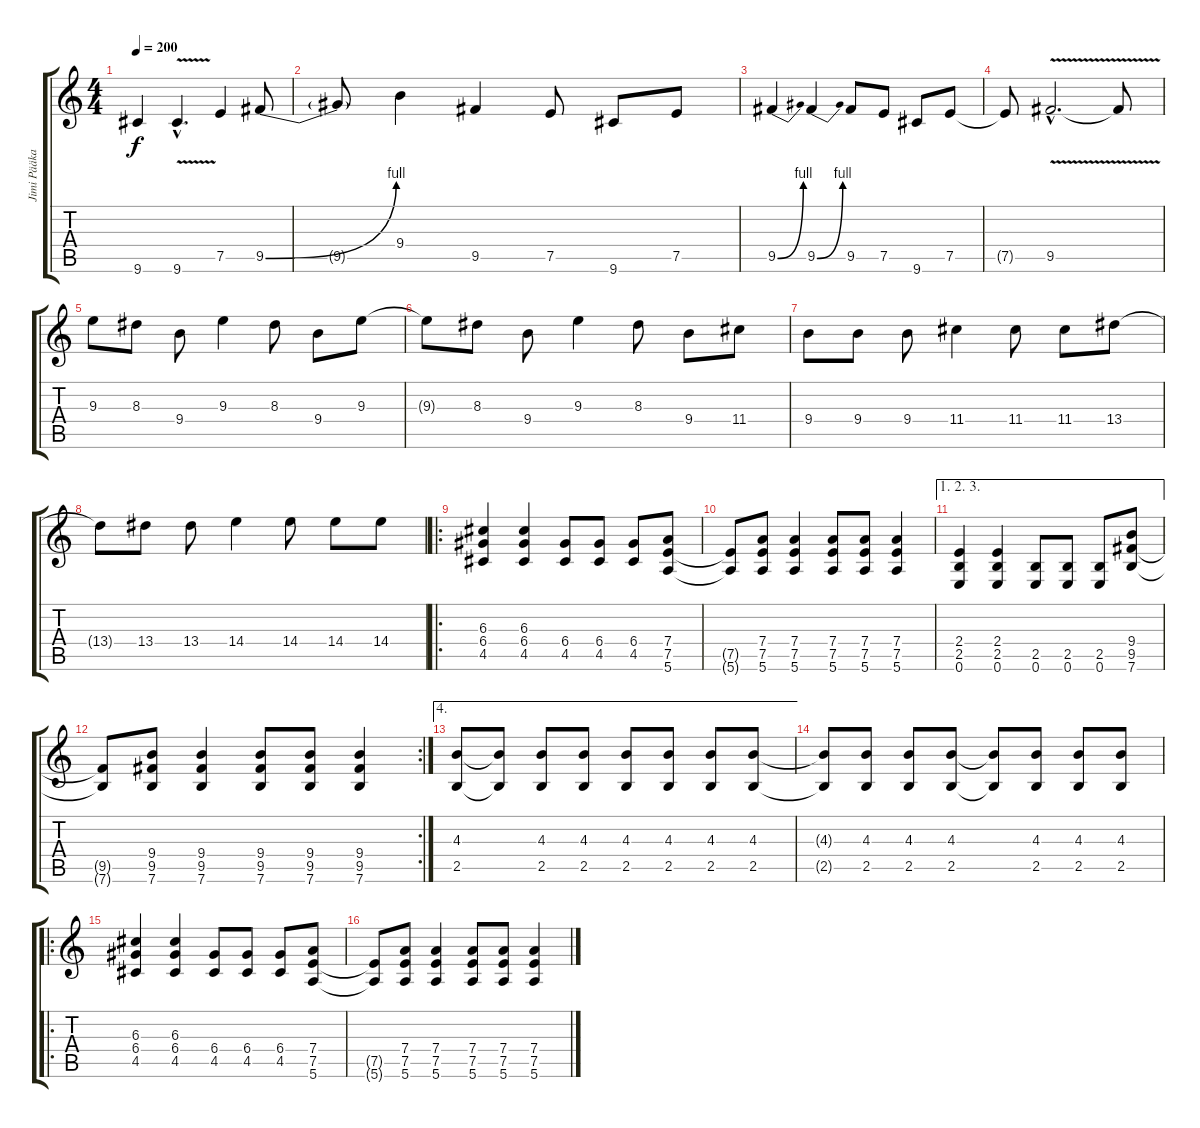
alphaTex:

\track ("Jimi Pääkallo" "Jimi Pääka") {instrument overdrivenguitar}
\staff {score tabs}
\tuning (E4 B3 G3 D3 A2 E2) {hide}
\ts (4 4)
\tempo 200
\clef g2
\ks c
9.6.4{dy f volume 16} 9.6{v hac}.4{d} 7.5.4 9.5{be (bend 0 0 60 4)}.8 |
9.5{t}.8 9.4.4 9.5.4 7.5.8 9.6.8 7.5.8 |
9.5{be (bend 0 0 60 4)}.4 9.5{be (bend 0 0 60 4)}.4 9.5.8 7.5.8 9.6.8 7.5.8 |
7.5{t}.8 9.5{v hac}.2{d} 9.5{t}.8 |
9.3.8 8.3.8 9.4.8 9.3.4 8.3.8 9.4.8 9.3.8 |
9.3{t}.8 8.3.8 9.4.8 9.3.4 8.3.8 9.4.8 11.4.8 |
9.4.8 9.4.8 9.4.8 11.4.4 11.4.8 11.4.8 13.4.8 |
13.4{t}.8 13.4.8 13.4.8 14.4.4 14.4.8 14.4.8 14.4.8 |
\ro
(6.3 6.4 4.5).4{volume 13 instrument overdrivenguitar} (6.3 6.4 4.5).4 (6.4 4.5).8 (6.4 4.5).8 (6.4 4.5).8 (7.4 7.5 5.6).8 |
(7.5{t} 5.6{t}).8 (7.4 7.5 5.6).8 (7.4 7.5 5.6).4 (7.4 7.5 5.6).8 (7.4 7.5 5.6).8 (7.4 7.5 5.6).4 |
\ae (1 2 3)
(2.4 2.5 0.6).4 (2.4 2.5 0.6).4 (2.5 0.6).8 (2.5 0.6).8 (2.5 0.6).8 (9.4 9.5 7.6).8 |
\rc 2
(9.5{t} 7.6{t}).8 (9.4 9.5 7.6).8 (9.4 9.5 7.6).4 (9.4 9.5 7.6).8 (9.4 9.5 7.6).8 (9.4 9.5 7.6).4 |
\ae 4
(4.3 2.5).8{instrument overdrivenguitar} (4.3{t} 2.5{t}).8 (4.3 2.5).8 (4.3 2.5).8 (4.3 2.5).8 (4.3 2.5).8 (4.3 2.5).8 (4.3 2.5).8 |
(4.3{t} 2.5{t}).8 (4.3 2.5).8 (4.3 2.5).8 (4.3 2.5).8 (4.3{t} 2.5{t}).8 (4.3 2.5).8 (4.3 2.5).8 (4.3 2.5).8 |
\ro
(6.3 6.4 4.5).4{instrument overdrivenguitar} (6.3 6.4 4.5).4 (6.4 4.5).8 (6.4 4.5).8 (6.4 4.5).8 (7.4 7.5 5.6).8 |
(7.5{t} 5.6{t}).8 (7.4 7.5 5.6).8 (7.4 7.5 5.6).4 (7.4 7.5 5.6).8 (7.4 7.5 5.6).8 (7.4 7.5 5.6).4
